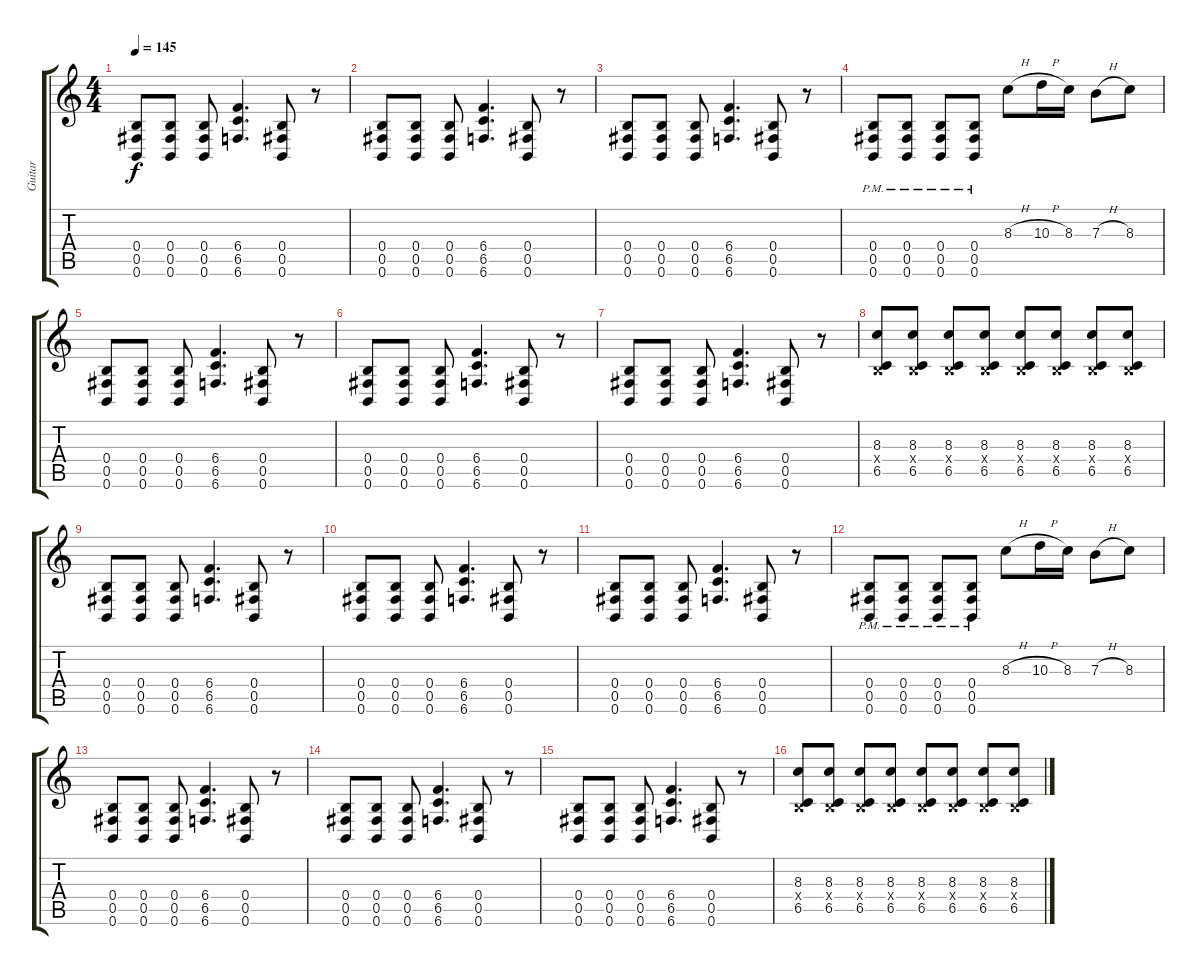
\track ("Guitar" "Guitar") {instrument distortionguitar}
\staff {score tabs}
\tuning (Db4 Ab3 E3 B2 Gb2 B1) {hide}
\ts (4 4)
\tempo 145
\clef g2
\ks c
(0.4 0.5 0.6).8{dy f volume 10} (0.4 0.5 0.6).8 (0.4 0.5 0.6).8 (6.4 6.5 6.6).4{d} (0.4 0.5 0.6).8 r.8 |
(0.4 0.5 0.6).8 (0.4 0.5 0.6).8 (0.4 0.5 0.6).8 (6.4 6.5 6.6).4{d} (0.4 0.5 0.6).8 r.8 |
(0.4 0.5 0.6).8 (0.4 0.5 0.6).8 (0.4 0.5 0.6).8 (6.4 6.5 6.6).4{d} (0.4 0.5 0.6).8 r.8 |
(0.4{pm} 0.5{pm} 0.6{pm}).8 (0.4{pm} 0.5{pm} 0.6{pm}).8 (0.4{pm} 0.5{pm} 0.6{pm}).8 (0.4{pm} 0.5{pm} 0.6{pm}).8 8.3{h}.8 10.3{h}.16 8.3.16 7.3{h}.8 8.3.8 |
(0.4 0.5 0.6).8{volume 7} (0.4 0.5 0.6).8 (0.4 0.5 0.6).8 (6.4 6.5 6.6).4{d} (0.4 0.5 0.6).8 r.8 |
(0.4 0.5 0.6).8 (0.4 0.5 0.6).8 (0.4 0.5 0.6).8 (6.4 6.5 6.6).4{d} (0.4 0.5 0.6).8 r.8 |
(0.4 0.5 0.6).8 (0.4 0.5 0.6).8 (0.4 0.5 0.6).8 (6.4 6.5 6.6).4{d} (0.4 0.5 0.6).8 r.8 |
(8.3 0.4{x} 6.5).8 (8.3 0.4{x} 6.5).8 (8.3 0.4{x} 6.5).8 (8.3 0.4{x} 6.5).8 (8.3 0.4{x} 6.5).8 (8.3 0.4{x} 6.5).8 (8.3 0.4{x} 6.5).8 (8.3 0.4{x} 6.5).8 |
(0.4 0.5 0.6).8{volume 3} (0.4 0.5 0.6).8 (0.4 0.5 0.6).8 (6.4 6.5 6.6).4{d} (0.4 0.5 0.6).8 r.8 |
(0.4 0.5 0.6).8 (0.4 0.5 0.6).8 (0.4 0.5 0.6).8 (6.4 6.5 6.6).4{d} (0.4 0.5 0.6).8 r.8 |
(0.4 0.5 0.6).8 (0.4 0.5 0.6).8 (0.4 0.5 0.6).8 (6.4 6.5 6.6).4{d} (0.4 0.5 0.6).8 r.8 |
(0.4{pm} 0.5{pm} 0.6{pm}).8 (0.4{pm} 0.5{pm} 0.6{pm}).8 (0.4{pm} 0.5{pm} 0.6{pm}).8 (0.4{pm} 0.5{pm} 0.6{pm}).8 8.3{h}.8 10.3{h}.16 8.3.16 7.3{h}.8 8.3.8 |
(0.4 0.5 0.6).8{volume 0} (0.4 0.5 0.6).8 (0.4 0.5 0.6).8 (6.4 6.5 6.6).4{d} (0.4 0.5 0.6).8 r.8 |
(0.4 0.5 0.6).8 (0.4 0.5 0.6).8 (0.4 0.5 0.6).8 (6.4 6.5 6.6).4{d} (0.4 0.5 0.6).8 r.8 |
(0.4 0.5 0.6).8 (0.4 0.5 0.6).8 (0.4 0.5 0.6).8 (6.4 6.5 6.6).4{d} (0.4 0.5 0.6).8 r.8 |
(8.3 0.4{x} 6.5).8 (8.3 0.4{x} 6.5).8 (8.3 0.4{x} 6.5).8 (8.3 0.4{x} 6.5).8 (8.3 0.4{x} 6.5).8 (8.3 0.4{x} 6.5).8 (8.3 0.4{x} 6.5).8 (8.3 0.4{x} 6.5).8
